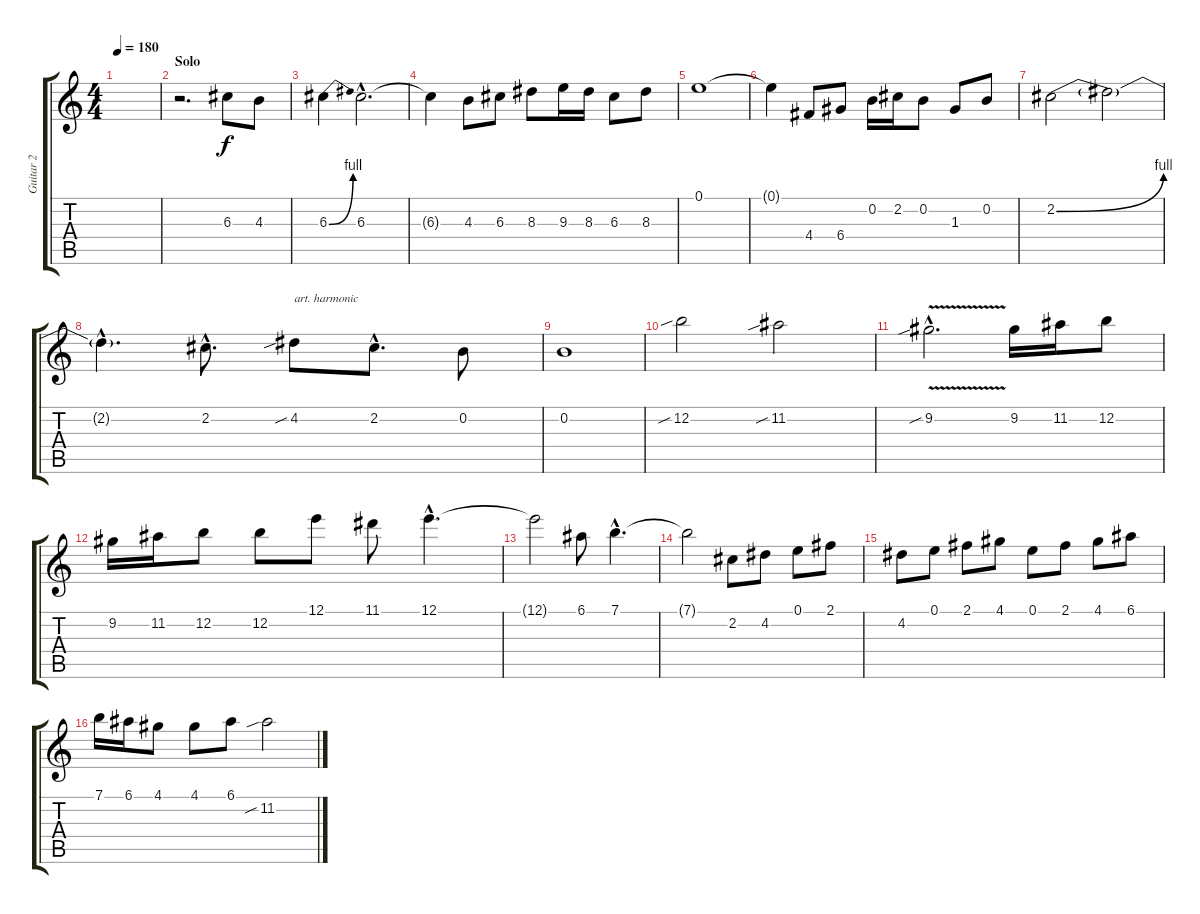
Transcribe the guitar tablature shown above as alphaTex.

\track ("Guitar 2" "Guitar 2") {instrument overdrivenguitar}
\staff {score tabs}
\tuning (E4 B3 G3 D3 A2 D2) {hide}
\ts (4 4)
\tempo 180
\clef g2
\ks c
|
\section ("" "Solo")
r.2{d volume 16} 6.3.8 4.3.8 |
6.3{be (bend 0 0 60 4)}.4 6.3{hac}.2{d} |
6.3{t}.4 4.3.8 6.3.8 8.3.8 9.3.16 8.3.16 6.3.8 8.3.8 |
0.1.1 |
0.1{t}.4 4.4.8 6.4.8 0.2.16 2.2.16 0.2.8 1.3.8 0.2.8 |
2.2{be (bend 0 0 60 4)}.2 2.2{t}.2 |
2.2{hac t}.4{d} 2.2{hac}.8{d} 4.2{sib}.8{txt "art. harmonic"} 2.2{hac}.8{d} 0.2.8 |
0.2.1 |
12.2{sib}.2 11.2{sib}.2 |
9.2{v sib hac}.2{d} 9.2.16 11.2.16 12.2.8 |
9.2.16 11.2.16 12.2.8 12.2.8 12.1.8 11.1.8 12.1{hac}.4{d} |
12.1{t}.2 6.1.8 7.1{hac}.4{d} |
7.1{t}.2 2.2.8 4.2.8 0.1.8 2.1.8 |
4.2.8 0.1.8 2.1.8 4.1.8 0.1.8 2.1.8 4.1.8 6.1.8 |
7.1.16 6.1.16 4.1.8 4.1.8 6.1.8 11.2{sib}.2
